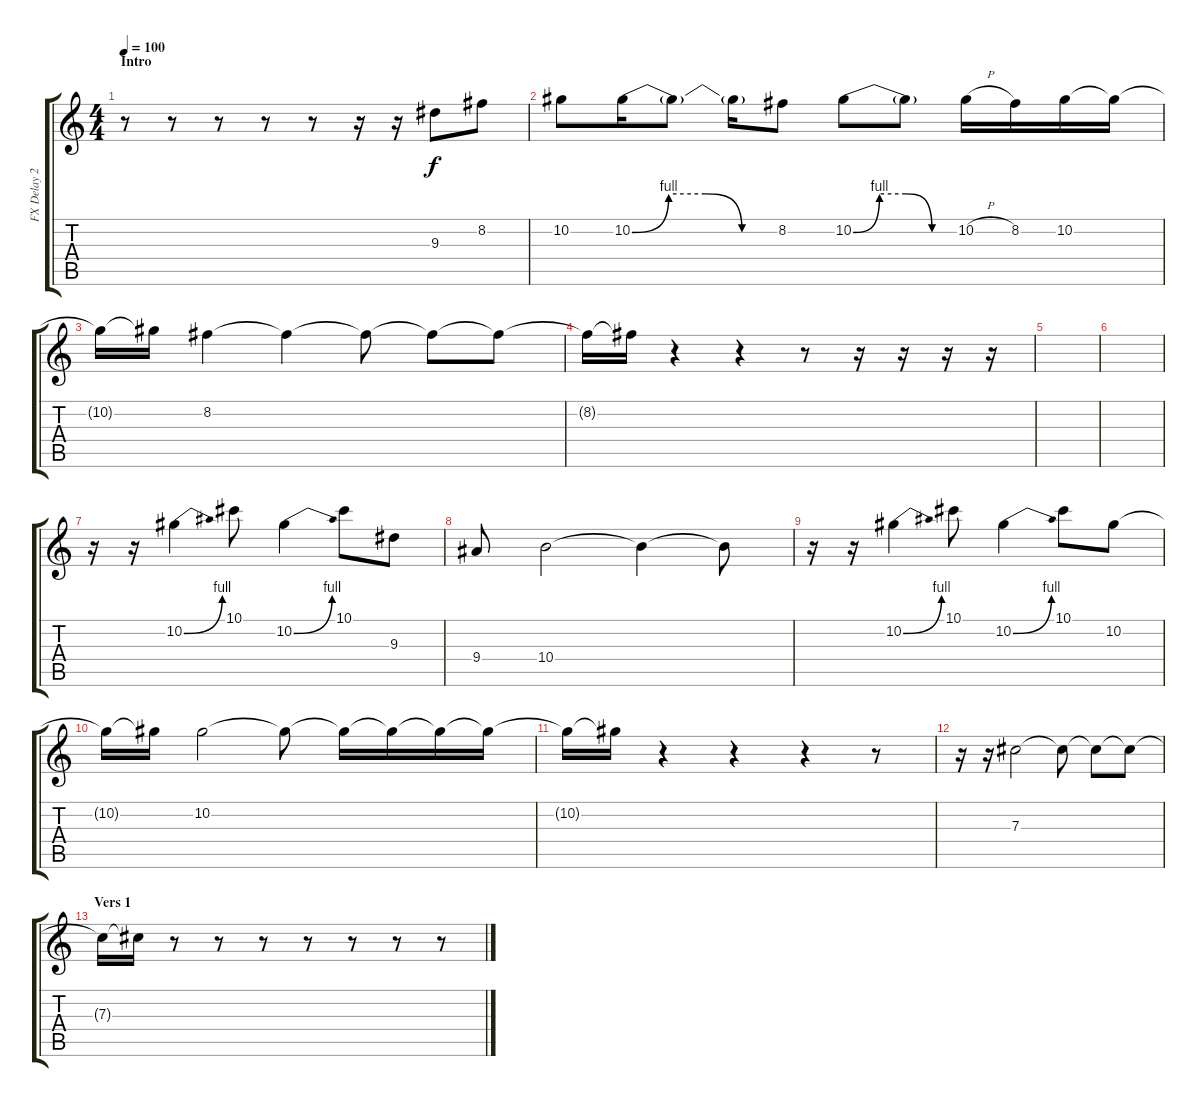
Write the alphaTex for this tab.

\track ("FX Delay 2" "FX Delay 2") {instrument overdrivenguitar}
\staff {score tabs}
\tuning (Eb4 Bb3 Gb3 Db3 Ab2 Eb2) {hide}
\ts (4 4)
\section ("" "Intro")
\tempo 100
\clef g2
\ks c
r.8{dy f instrument overdrivenguitar} r.8 r.8 r.8 r.8 r.16 r.16 9.3.8 8.2.8 |
10.2.8 10.2{be (custom 0 0 15 4 30 4 45 0 60 0)}.16 10.2{t}.8 10.2{t}.16 8.2.8 10.2{be (custom 0 0 15 4 30 4 45 0 60 0)}.8 10.2{t}.8 10.2{h}.16 8.2.16 10.2.16 10.2{t}.16 |
10.2{t}.16 10.2{t}.16 8.2.4 8.2{t}.4 8.2{t}.8 8.2{t}.8 8.2{t}.8 |
8.2{t}.16 8.2{t}.16 r.4 r.4 r.8 r.16 r.16 r.16 r.16 |
|
|
r.16 r.16 10.2{be (bend 0 0 60 4)}.4 10.1.8 10.2{be (bend 0 0 60 4)}.4 10.1.8 9.3.8 |
9.4.8 10.4.2 10.4{t}.4 10.4{t}.8 |
r.16 r.16 10.2{be (bend 0 0 60 4)}.4 10.1.8 10.2{be (bend 0 0 60 4)}.4 10.1.8 10.2.8 |
10.2{t}.16 10.2{t}.16 10.2.2 10.2{t}.8 10.2{t}.16 10.2{t}.16 10.2{t}.16 10.2{t}.16 |
10.2{t}.16 10.2{t}.16 r.4 r.4 r.4 r.8 |
r.16 r.16 7.3.2 7.3{t}.8 7.3{t}.8 7.3{t}.8 |
\section ("" "Vers 1")
7.3{t}.16 7.3{t}.16 r.8 r.8 r.8 r.8 r.8 r.8 r.8
